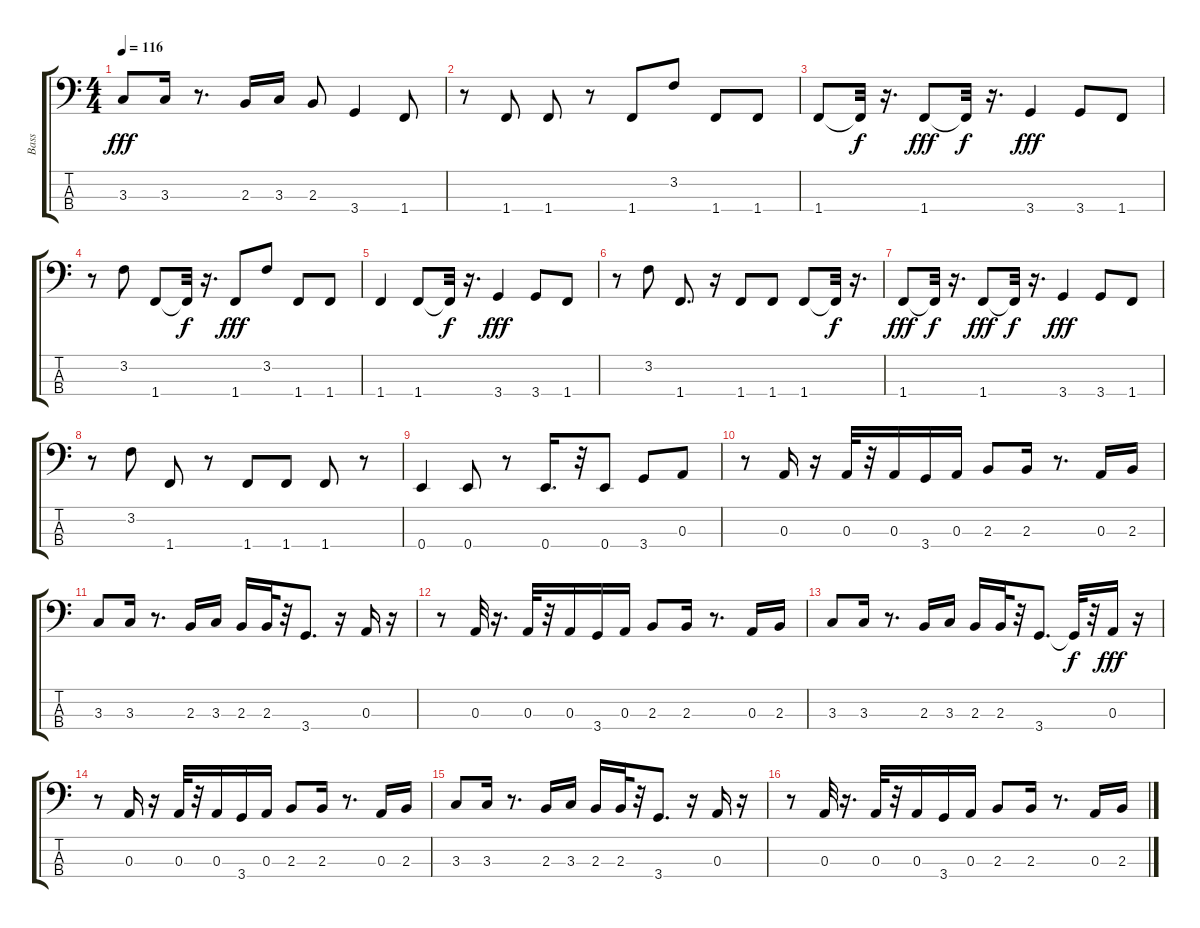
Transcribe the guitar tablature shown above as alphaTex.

\track ("Bass                " "Bass      ") {instrument synthbass2}
\staff {score tabs}
\tuning (G2 D2 A1 E1) {hide}
\ts (4 4)
\tempo 116
\clef f4
\ks c
3.3.8{dy fff} 3.3.16 r.8{d} 2.3.16 3.3.16 2.3.8 3.4.4 1.4.8 |
r.8 1.4.8 1.4.8 r.8 1.4.8 3.2.8 1.4.8 1.4.8 |
1.4.8 1.4{t}.32{dy f} r.16{d} 1.4.8{dy fff} 1.4{t}.32{dy f} r.16{d} 3.4.4{dy fff} 3.4.8 1.4.8 |
r.8 3.2.8 1.4.8 1.4{t}.32{dy f} r.16{d} 1.4.8{dy fff} 3.2.8 1.4.8 1.4.8 |
1.4.4 1.4.8 1.4{t}.32{dy f} r.16{d} 3.4.4{dy fff} 3.4.8 1.4.8 |
r.8 3.2.8 1.4.8{d} r.16 1.4.8 1.4.8 1.4.8 1.4{t}.32{dy f} r.16{d} |
1.4.8{dy fff} 1.4{t}.32{dy f} r.16{d} 1.4.8{dy fff} 1.4{t}.32{dy f} r.16{d} 3.4.4{dy fff} 3.4.8 1.4.8 |
r.8 3.2.8 1.4.8 r.8 1.4.8 1.4.8 1.4.8 r.8 |
0.4.4 0.4.8 r.8 0.4.16{d} r.32 0.4.8 3.4.8 0.3.8 |
r.8 0.3.16 r.16 0.3.32 r.32 0.3.16 3.4.16 0.3.16 2.3.8 2.3.16 r.8{d} 0.3.16 2.3.16 |
3.3.8 3.3.16 r.8{d} 2.3.16 3.3.16 2.3.16 2.3.32 r.32 3.4.8{d} r.16 0.3.16 r.16 |
r.8 0.3.32 r.16{d} 0.3.32 r.32 0.3.16 3.4.16 0.3.16 2.3.8 2.3.16 r.8{d} 0.3.16 2.3.16 |
3.3.8 3.3.16 r.8{d} 2.3.16 3.3.16 2.3.16 2.3.32 r.32 3.4.8{d} 3.4{t}.32{dy f} r.32 0.3.16{dy fff} r.16 |
r.8 0.3.16 r.16 0.3.32 r.32 0.3.16 3.4.16 0.3.16 2.3.8 2.3.16 r.8{d} 0.3.16 2.3.16 |
3.3.8 3.3.16 r.8{d} 2.3.16 3.3.16 2.3.16 2.3.32 r.32 3.4.8{d} r.16 0.3.16 r.16 |
r.8 0.3.32 r.16{d} 0.3.32 r.32 0.3.16 3.4.16 0.3.16 2.3.8 2.3.16 r.8{d} 0.3.16 2.3.16
